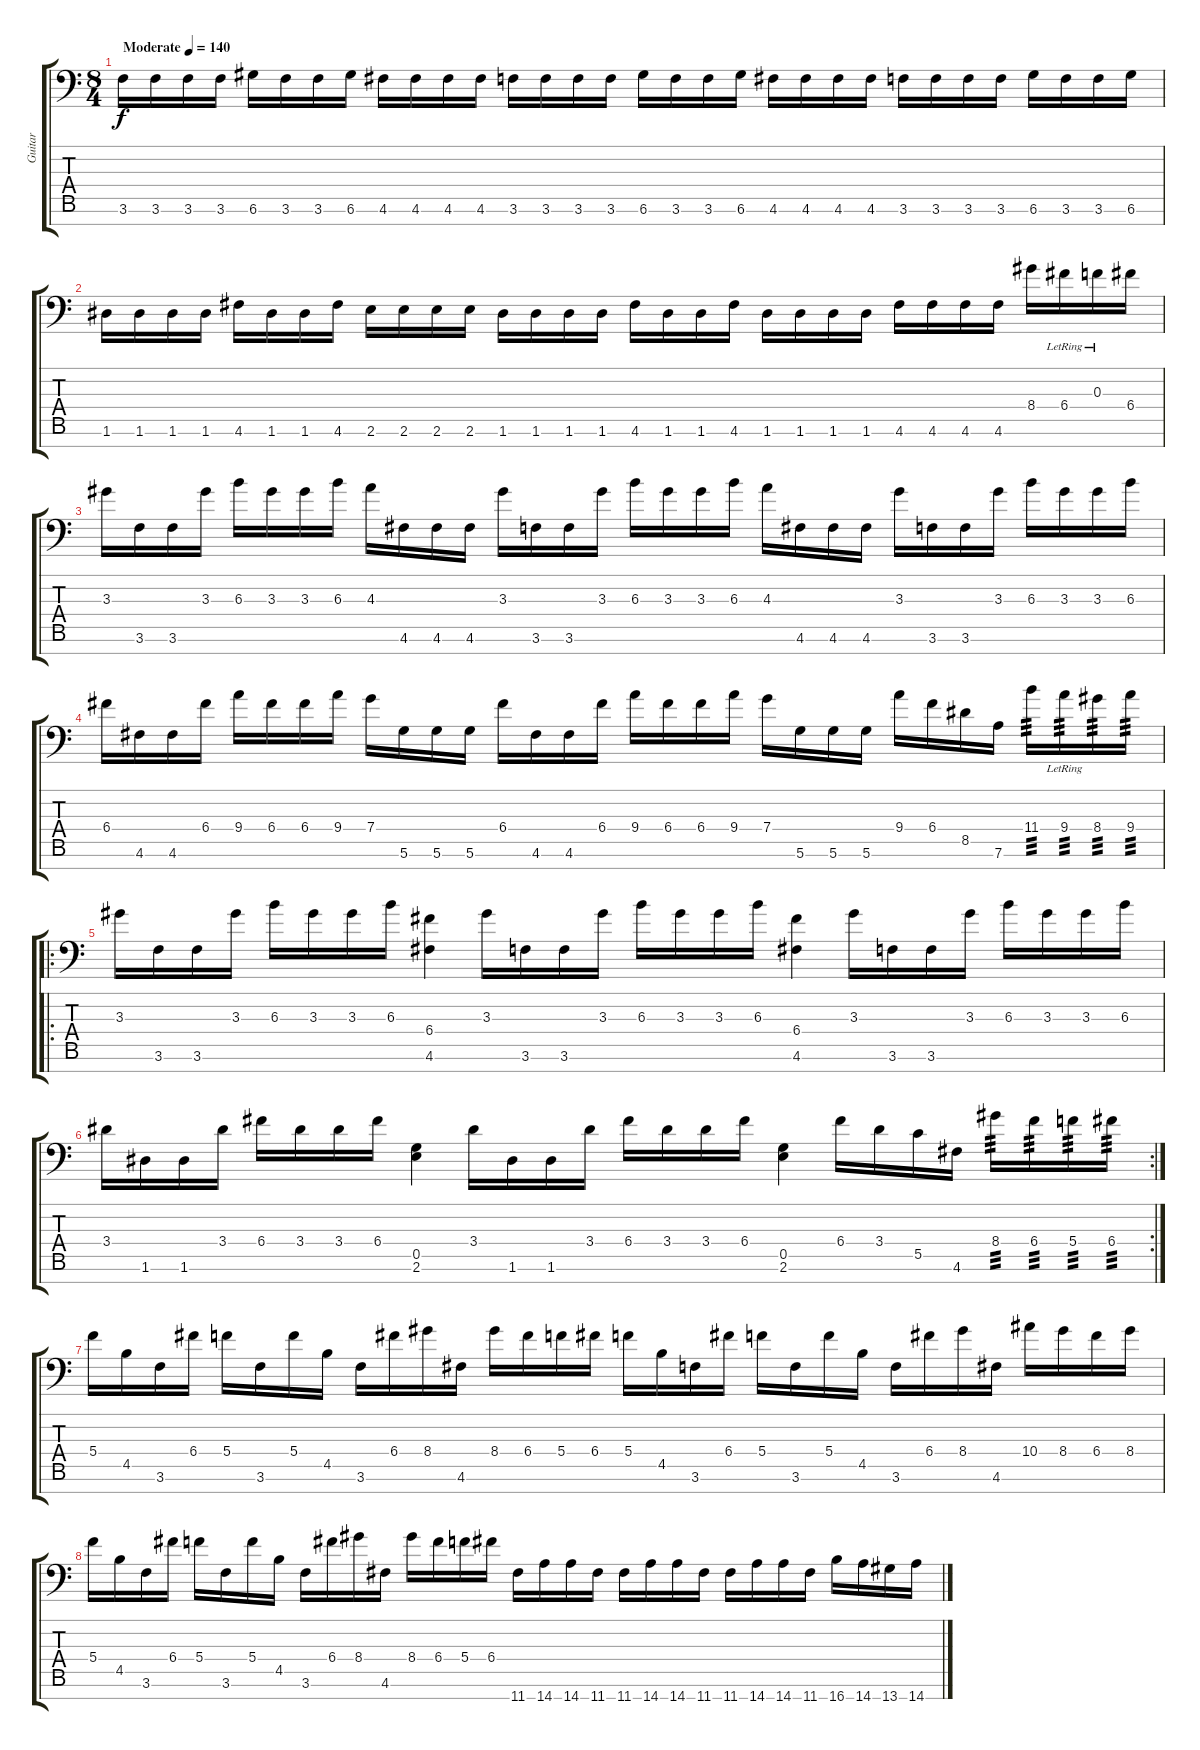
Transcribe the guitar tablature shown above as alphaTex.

\track ("Guitar" "Guitar") {instrument distortionguitar}
\staff {score tabs}
\tuning (D4 A3 F3 C3 G2 D2 G1) {hide}
\ts (8 4)
\tempo (140 "Moderate")
\clef f4
\ks c
3.6.16{dy f instrument distortionguitar} 3.6.16 3.6.16 3.6.16 6.6.16 3.6.16 3.6.16 6.6.16 4.6.16 4.6.16 4.6.16 4.6.16 3.6.16 3.6.16 3.6.16 3.6.16 6.6.16 3.6.16 3.6.16 6.6.16 4.6.16 4.6.16 4.6.16 4.6.16 3.6.16 3.6.16 3.6.16 3.6.16 6.6.16 3.6.16 3.6.16 6.6.16 |
1.6.16 1.6.16 1.6.16 1.6.16 4.6.16 1.6.16 1.6.16 4.6.16 2.6.16 2.6.16 2.6.16 2.6.16 1.6.16 1.6.16 1.6.16 1.6.16 4.6.16 1.6.16 1.6.16 4.6.16 1.6.16 1.6.16 1.6.16 1.6.16 4.6.16 4.6.16 4.6.16 4.6.16 8.4.16 6.4{lr}.16 0.3{lr}.16 6.4.16 |
3.3.16 3.6.16 3.6.16 3.3.16 6.3.16 3.3.16 3.3.16 6.3.16 4.3.16 4.6.16 4.6.16 4.6.16 3.3.16 3.6.16 3.6.16 3.3.16 6.3.16 3.3.16 3.3.16 6.3.16 4.3.16 4.6.16 4.6.16 4.6.16 3.3.16 3.6.16 3.6.16 3.3.16 6.3.16 3.3.16 3.3.16 6.3.16 |
6.4.16 4.6.16 4.6.16 6.4.16 9.4.16 6.4.16 6.4.16 9.4.16 7.4.16 5.6.16 5.6.16 5.6.16 6.4.16 4.6.16 4.6.16 6.4.16 9.4.16 6.4.16 6.4.16 9.4.16 7.4.16 5.6.16 5.6.16 5.6.16 9.4.16 6.4.16 8.5.16 7.6.16 11.4.16{tp 3} 9.4{lr}.16{tp 3} 8.4.16{tp 3} 9.4.16{tp 3} |
\ro
3.3.16 3.6.16 3.6.16 3.3.16 6.3.16 3.3.16 3.3.16 6.3.16 (6.4 4.6).4 3.3.16 3.6.16 3.6.16 3.3.16 6.3.16 3.3.16 3.3.16 6.3.16 (6.4 4.6).4 3.3.16 3.6.16 3.6.16 3.3.16 6.3.16 3.3.16 3.3.16 6.3.16 |
\rc 2
3.4.16 1.6.16 1.6.16 3.4.16 6.4.16 3.4.16 3.4.16 6.4.16 (0.5 2.6).4 3.4.16 1.6.16 1.6.16 3.4.16 6.4.16 3.4.16 3.4.16 6.4.16 (0.5 2.6).4 6.4.16 3.4.16 5.5.16 4.6.16 8.4.16{tp 3} 6.4.16{tp 3} 5.4.16{tp 3} 6.4.16{tp 3} |
5.4.16 4.5.16 3.6.16 6.4.16 5.4.16 3.6.16 5.4.16 4.5.16 3.6.16 6.4.16 8.4.16 4.6.16 8.4.16 6.4.16 5.4.16 6.4.16 5.4.16 4.5.16 3.6.16 6.4.16 5.4.16 3.6.16 5.4.16 4.5.16 3.6.16 6.4.16 8.4.16 4.6.16 10.4.16 8.4.16 6.4.16 8.4.16 |
5.4.16 4.5.16 3.6.16 6.4.16 5.4.16 3.6.16 5.4.16 4.5.16 3.6.16 6.4.16 8.4.16 4.6.16 8.4.16 6.4.16 5.4.16 6.4.16 11.7.16 14.7.16 14.7.16 11.7.16 11.7.16 14.7.16 14.7.16 11.7.16 11.7.16 14.7.16 14.7.16 11.7.16 16.7.16 14.7.16 13.7.16 14.7.16
